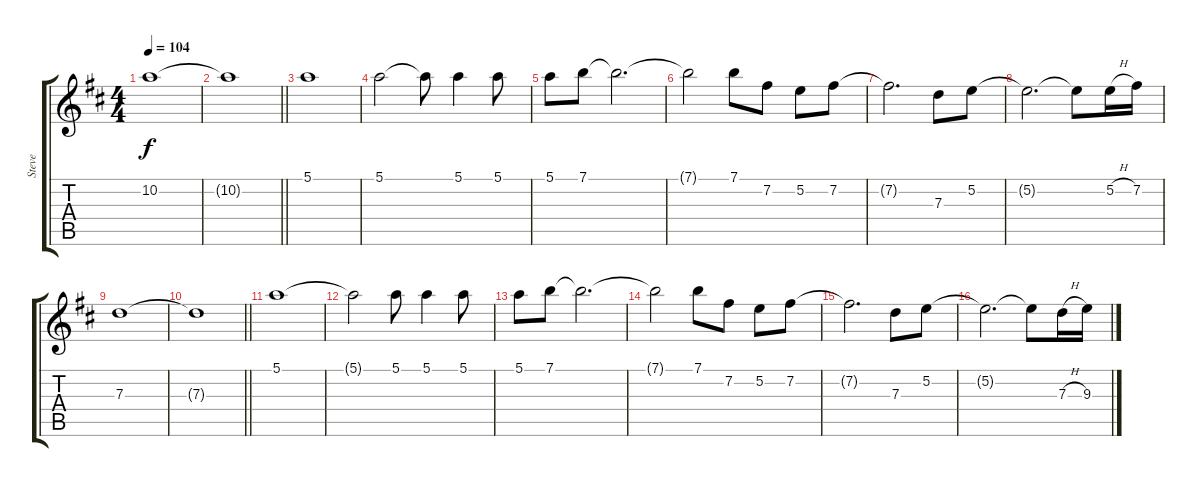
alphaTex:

\track ("Steve" "Steve") {instrument distortionguitar}
\staff {score tabs}
\tuning (E4 B3 G3 D3 A2 E2) {hide}
\ts (4 4)
\tempo 104
\clef g2
\ks d
10.2.1{dy f} |
\barLineRight lightlight
10.2{t}.1 |
5.1.1 |
5.1.2 5.1{t}.8 5.1.4 5.1.8 |
5.1.8 7.1.8 7.1{t}.2{d} |
7.1{t}.2 7.1.8 7.2.8 5.2.8 7.2.8 |
7.2{t}.2{d} 7.3.8 5.2.8 |
5.2{t}.2{d} 5.2{t}.8 5.2{h}.16 7.2.16 |
7.3.1 |
\barLineRight lightlight
7.3{t}.1 |
5.1.1 |
5.1{t}.2 5.1.8 5.1.4 5.1.8 |
5.1.8 7.1.8 7.1{t}.2{d} |
7.1{t}.2 7.1.8 7.2.8 5.2.8 7.2.8 |
7.2{t}.2{d} 7.3.8 5.2.8 |
5.2{t}.2{d} 5.2{t}.8 7.3{h}.16 9.3.16
